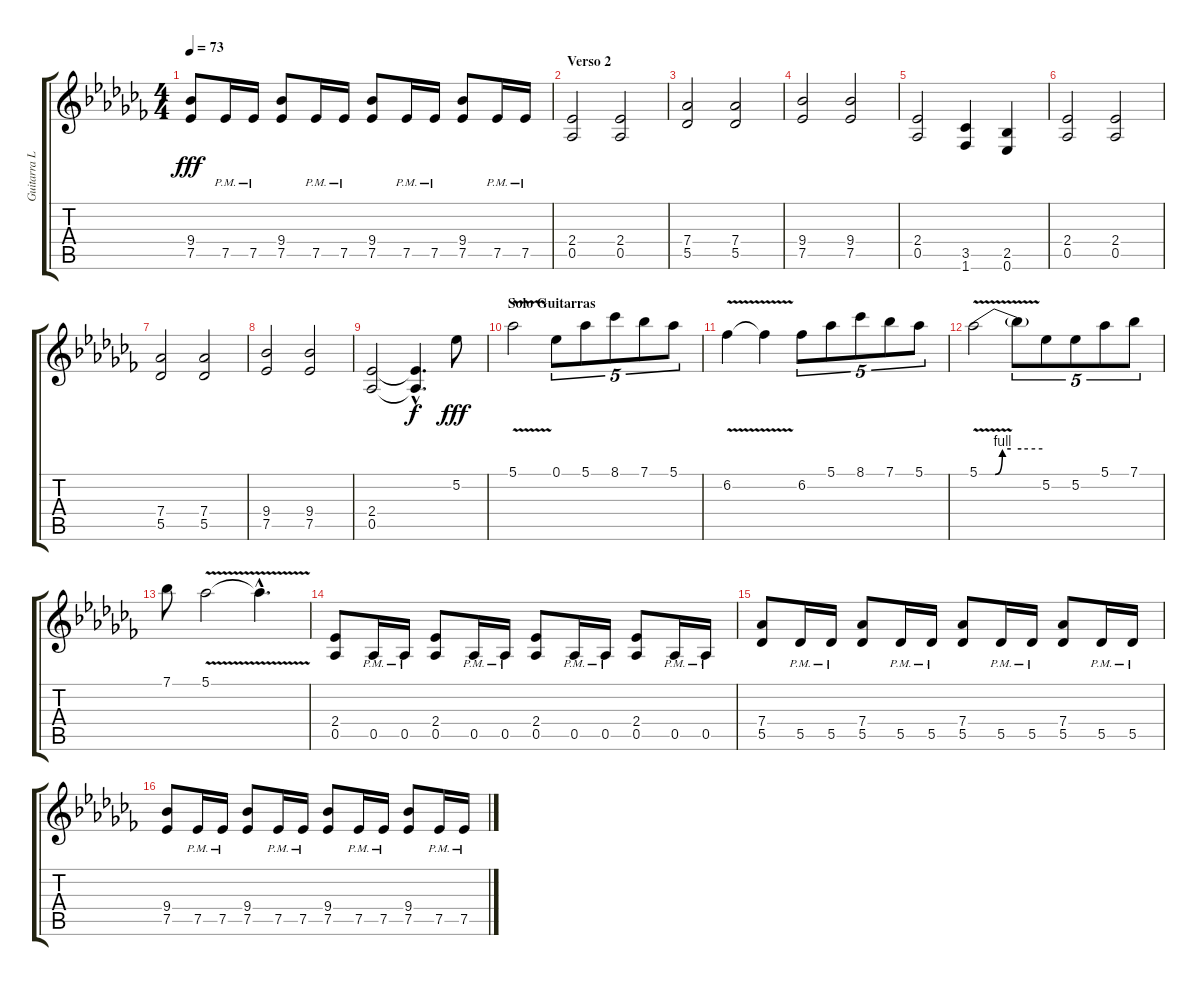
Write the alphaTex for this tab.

\track ("Guitarra Lider1" "Guitarra L") {instrument distortionguitar}
\staff {score tabs}
\tuning (Eb4 Bb3 Gb3 Db3 Ab2 Eb2) {hide}
\ts (4 4)
\tempo 73
\clef g2
\ks abminor
(9.4 7.5).8{dy fff} 7.5{pm}.16 7.5{pm}.16 (9.4 7.5).8 7.5{pm}.16 7.5{pm}.16 (9.4 7.5).8 7.5{pm}.16 7.5{pm}.16 (9.4 7.5).8 7.5{pm}.16 7.5{pm}.16 |
\section ("" "Verso 2")
(2.4 0.5).2 (2.4 0.5).2 |
(7.4 5.5).2 (7.4 5.5).2 |
(9.4 7.5).2 (9.4 7.5).2 |
(2.4 0.5).2 (3.5 1.6).4 (2.5 0.6).4 |
(2.4 0.5).2 (2.4 0.5).2 |
(7.4 5.5).2 (7.4 5.5).2 |
(9.4 7.5).2 (9.4 7.5).2 |
(2.4 0.5).2 (2.4{hac t} 0.5{hac t}).4{d dy f} 5.2.8{dy fff volume 16 balance 8} |
\section ("" "Solo Guitarras")
5.1{v}.2 0.1.8{tu (5 4)} 5.1.8{tu (5 4)} 8.1.8{tu (5 4)} 7.1.8{tu (5 4)} 5.1.8{tu (5 4)} |
6.2{v}.4 6.2{t}.4 6.2.8{tu (5 4)} 5.1.8{tu (5 4)} 8.1.8{tu (5 4)} 7.1.8{tu (5 4)} 5.1.8{tu (5 4)} |
5.1{be (custom 0 0 15 0 22 4 30 4 40 4 60 4) v}.2 5.1{t}.8{tu (5 4)} 5.2.8{tu (5 4)} 5.2.8{tu (5 4)} 5.1.8{tu (5 4)} 7.1.8{tu (5 4)} |
7.1.8 5.1{v}.2 5.1{hac t}.4{d} |
(2.4 0.5).8{volume 8 balance 16} 0.5{pm}.16 0.5{pm}.16 (2.4 0.5).8 0.5{pm}.16 0.5{pm}.16 (2.4 0.5).8 0.5{pm}.16 0.5{pm}.16 (2.4 0.5).8 0.5{pm}.16 0.5{pm}.16 |
(7.4 5.5).8 5.5{pm}.16 5.5{pm}.16 (7.4 5.5).8 5.5{pm}.16 5.5{pm}.16 (7.4 5.5).8 5.5{pm}.16 5.5{pm}.16 (7.4 5.5).8 5.5{pm}.16 5.5{pm}.16 |
(9.4 7.5).8 7.5{pm}.16 7.5{pm}.16 (9.4 7.5).8 7.5{pm}.16 7.5{pm}.16 (9.4 7.5).8 7.5{pm}.16 7.5{pm}.16 (9.4 7.5).8 7.5{pm}.16 7.5{pm}.16
